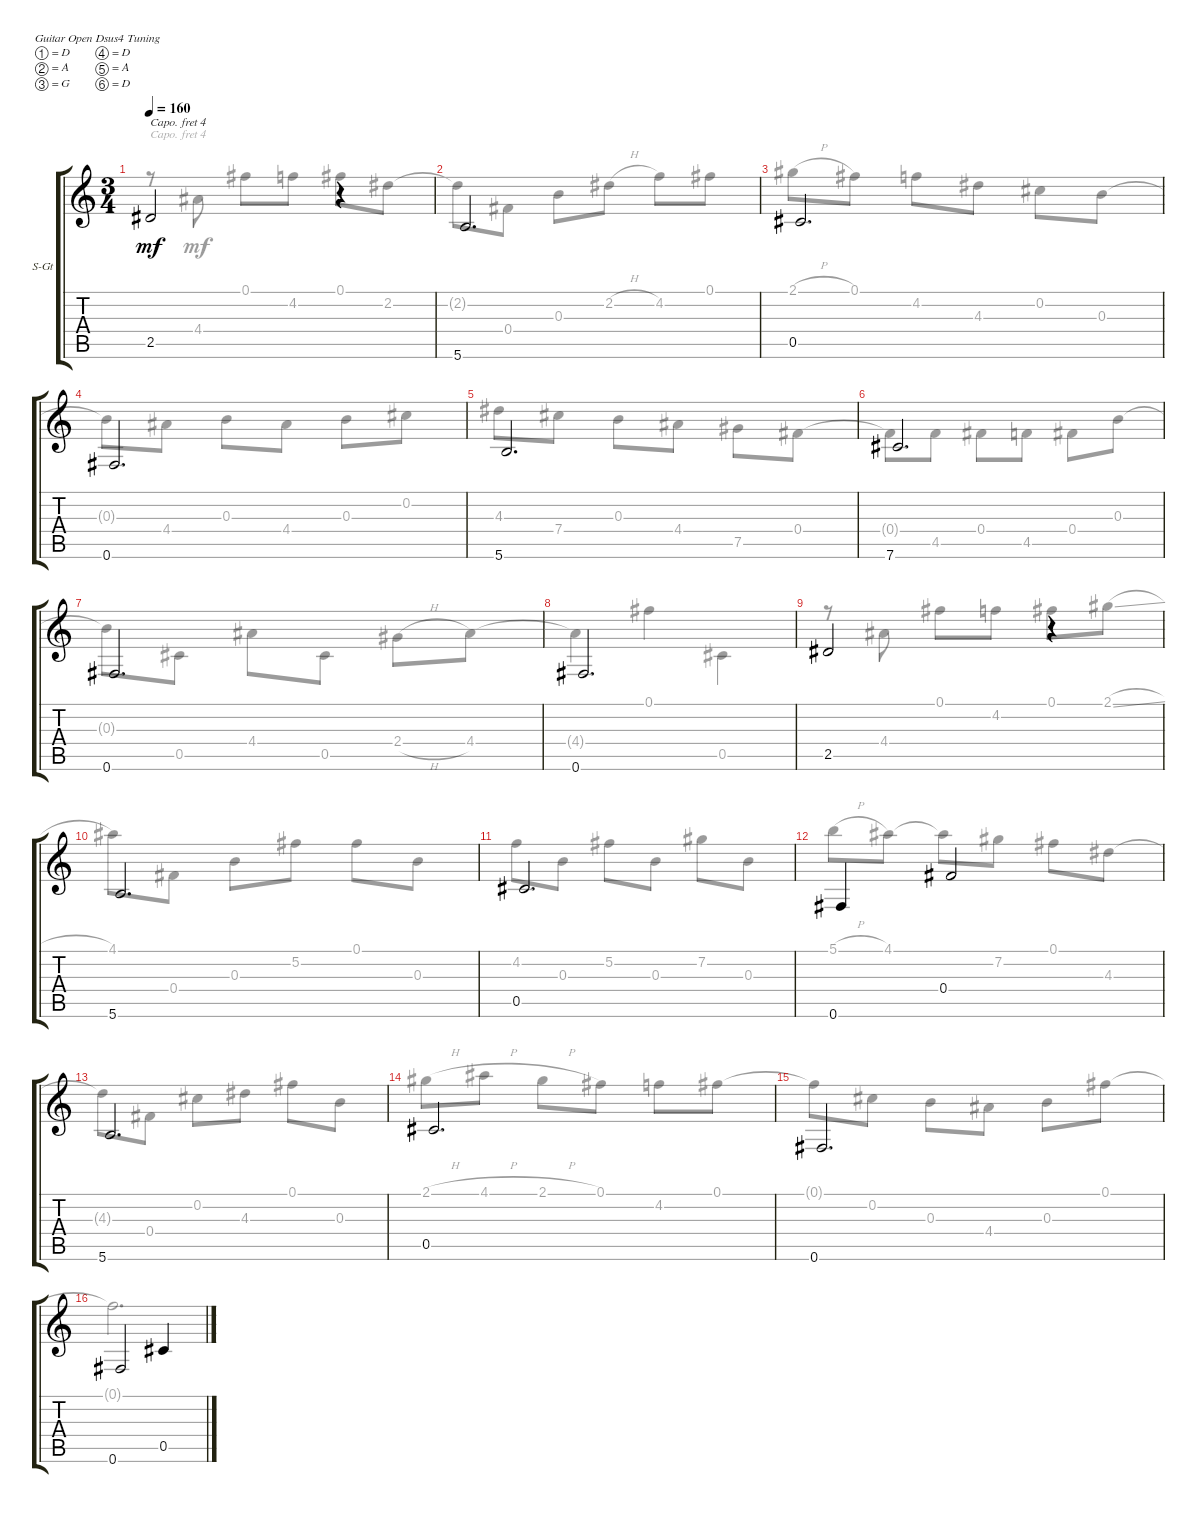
\defaultSystemsLayout 4
\bracketExtendMode groupsimilarinstruments
\firstSystemTrackNameOrientation horizontal
\otherSystemsTrackNameOrientation horizontal
\track ("Steel Guitar" "S-Gt") {instrument acousticguitarsteel}
\staff {score tabs}
\capo 4
\tuning (D4 A3 G3 D3 A2 D2)
\voice
\ts (3 4)
\tempo 160
\clef g2
\ks c
2.5.2{dy mf instrument acousticguitarsteel} r.4 |
5.6.2{d} |
0.5.2{d} |
0.6.2{d} |
5.6.2{d} |
7.6.2{d} |
0.6.2{d} |
0.6.2{d} |
2.5.2 r.4 |
5.6.2{d} |
0.5.2{d} |
0.6.4 0.4.2 |
5.6.2{d} |
0.5.2{d} |
0.6.2{d} |
0.6.2 0.5.4
\voice
\clef g2
\ottava regular
\simile none
\ks c
r.8{dy mf} 4.4.8 0.1.8 4.2.8 0.1.8 2.2.8 |
2.2{t}.8 0.4.8 0.3.8 2.2{h}.8 4.2.8 0.1.8 |
2.1{h}.8 0.1.8 4.2.8 4.3.8 0.2.8 0.3.8 |
0.3{t}.8 4.4.8 0.3.8 4.4.8 0.3.8 0.2.8 |
4.3.8 7.4.8 0.3.8 4.4.8 7.5.8 0.4.8 |
0.4{t}.8 4.5.8 0.4.8 4.5.8 0.4.8 0.3.8 |
0.3{t}.8 0.5.8 4.4.8 0.5.8 2.4{h}.8 4.4.8 |
4.4{t}.4 0.1.4 0.5.4 |
r.8 4.4.8 0.1.8 4.2.8 0.1.8 2.1{sl}.8 |
4.1.8 0.4.8 0.3.8 5.2.8 0.1.8 0.3.8 |
4.2.8 0.3.8 5.2.8 0.3.8 7.2.8 0.3.8 |
5.1{h}.8 4.1.8 4.1{t}.8 7.2.8 0.1.8 4.3.8 |
4.3{t}.8 0.4.8 0.2.8 4.3.8 0.1.8 0.3.8 |
2.1{h}.8 4.1{h}.8 2.1{h}.8 0.1.8 4.2.8 0.1.8 |
0.1{t}.8 0.2.8 0.3.8 4.4.8 0.3.8 0.1.8 |
0.1{t}.2{d}
